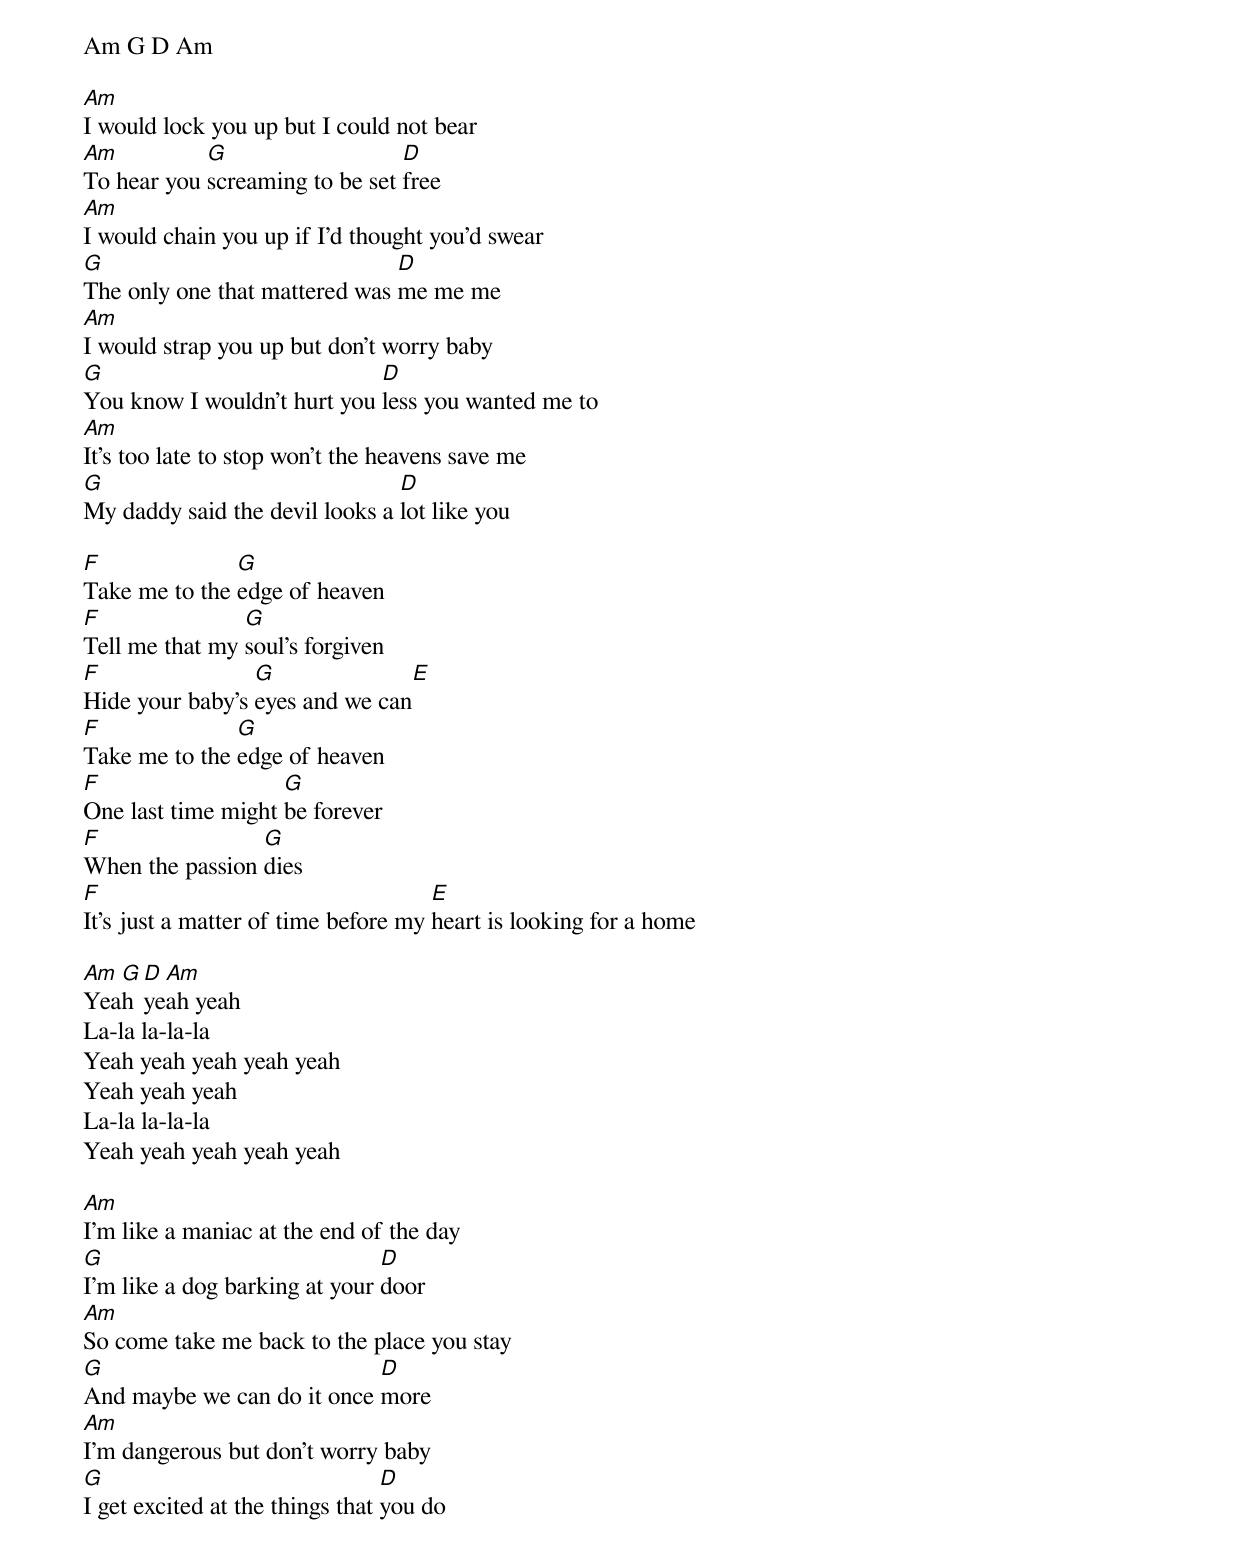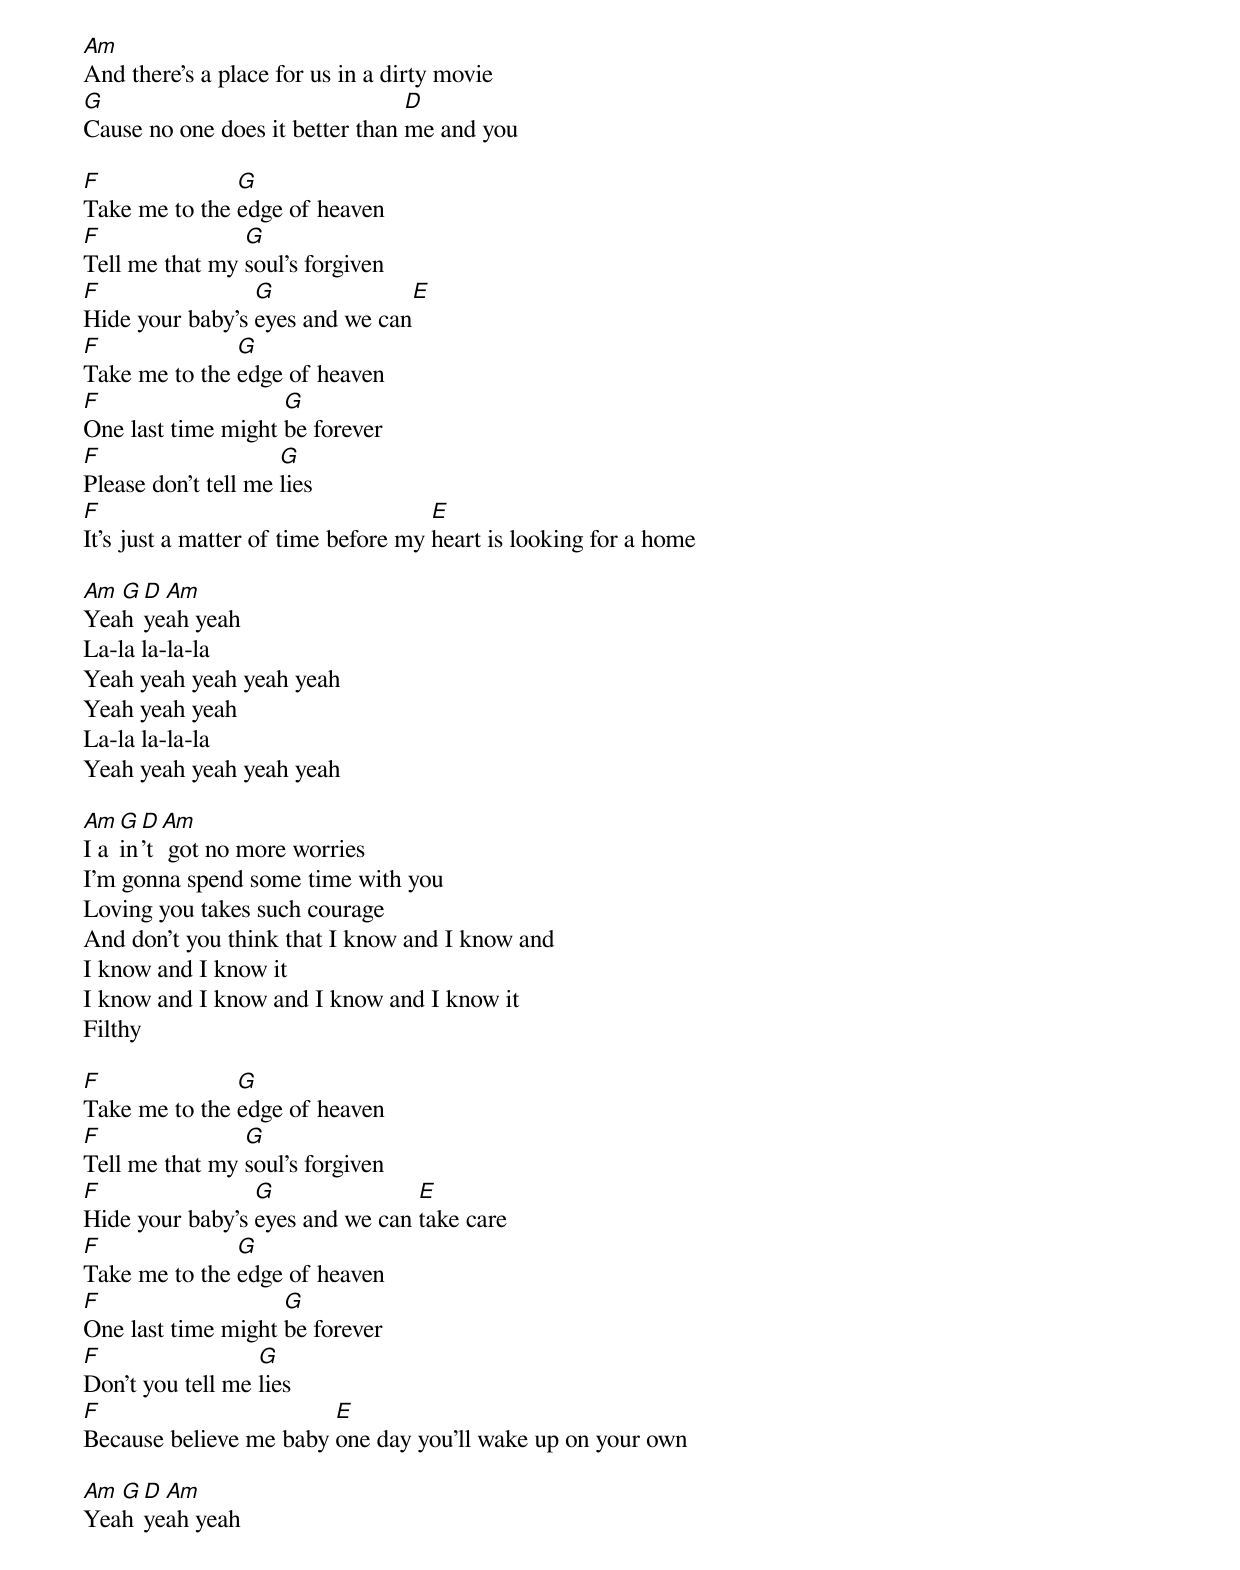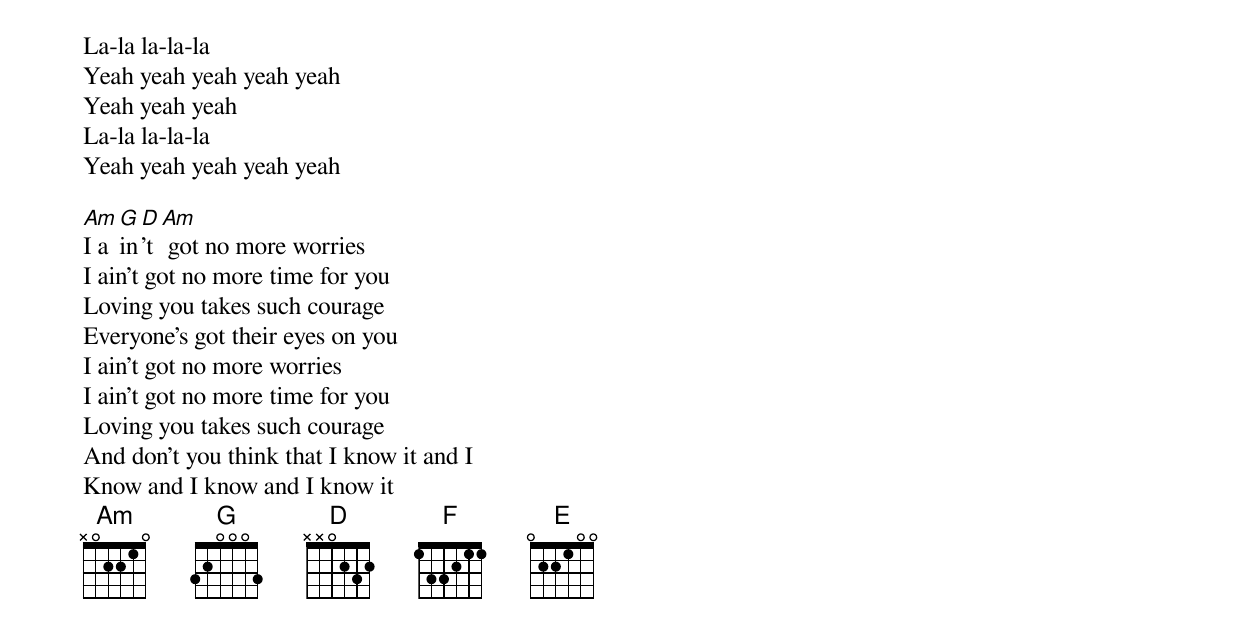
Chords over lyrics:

Am G D Am

Am
I would lock you up but I could not bear
Am          G                   D
To hear you screaming to be set free
Am
I would chain you up if I'd thought you'd swear
G                              D
The only one that mattered was me me me
Am
I would strap you up but don't worry baby
G                            D
You know I wouldn't hurt you less you wanted me to
Am
It's too late to stop won't the heavens save me
G                               D
My daddy said the devil looks a lot like you

F              G
Take me to the edge of heaven
F               G
Tell me that my soul's forgiven
F                G               E
Hide your baby's eyes and we can
F              G
Take me to the edge of heaven
F                   G
One last time might be forever
F                G
When the passion dies
F                                    E
It's just a matter of time before my heart is looking for a home

Am G D Am
Yeah yeah yeah
La-la la-la-la
Yeah yeah yeah yeah yeah
Yeah yeah yeah
La-la la-la-la
Yeah yeah yeah yeah yeah

Am
I'm like a maniac at the end of the day
G                              D
I'm like a dog barking at your door
Am
So come take me back to the place you stay
G                           D
And maybe we can do it once more
Am
I'm dangerous but don't worry baby
G                                D
I get excited at the things that you do
Am
And there's a place for us in a dirty movie
G                                D
Cause no one does it better than me and you

F              G
Take me to the edge of heaven
F               G
Tell me that my soul's forgiven
F                G               E
Hide your baby's eyes and we can
F              G
Take me to the edge of heaven
F                   G
One last time might be forever
F                    G
Please don't tell me lies
F                                    E
It's just a matter of time before my heart is looking for a home

Am G D Am
Yeah yeah yeah
La-la la-la-la
Yeah yeah yeah yeah yeah
Yeah yeah yeah
La-la la-la-la
Yeah yeah yeah yeah yeah

Am G D Am
I ain't got no more worries
I'm gonna spend some time with you
Loving you takes such courage
And don't you think that I know and I know and
I know and I know it
I know and I know and I know and I know it
Filthy

F              G
Take me to the edge of heaven
F               G
Tell me that my soul's forgiven
F                G               E
Hide your baby's eyes and we can take care
F              G
Take me to the edge of heaven
F                   G
One last time might be forever
F                 G
Don't you tell me lies
F                       E
Because believe me baby one day you'll wake up on your own

Am G D Am
Yeah yeah yeah
La-la la-la-la
Yeah yeah yeah yeah yeah
Yeah yeah yeah
La-la la-la-la
Yeah yeah yeah yeah yeah

Am G D Am
I ain't got no more worries
I ain't got no more time for you
Loving you takes such courage
Everyone's got their eyes on you
I ain't got no more worries
I ain't got no more time for you
Loving you takes such courage
And don't you think that I know it and I
Know and I know and I know it
